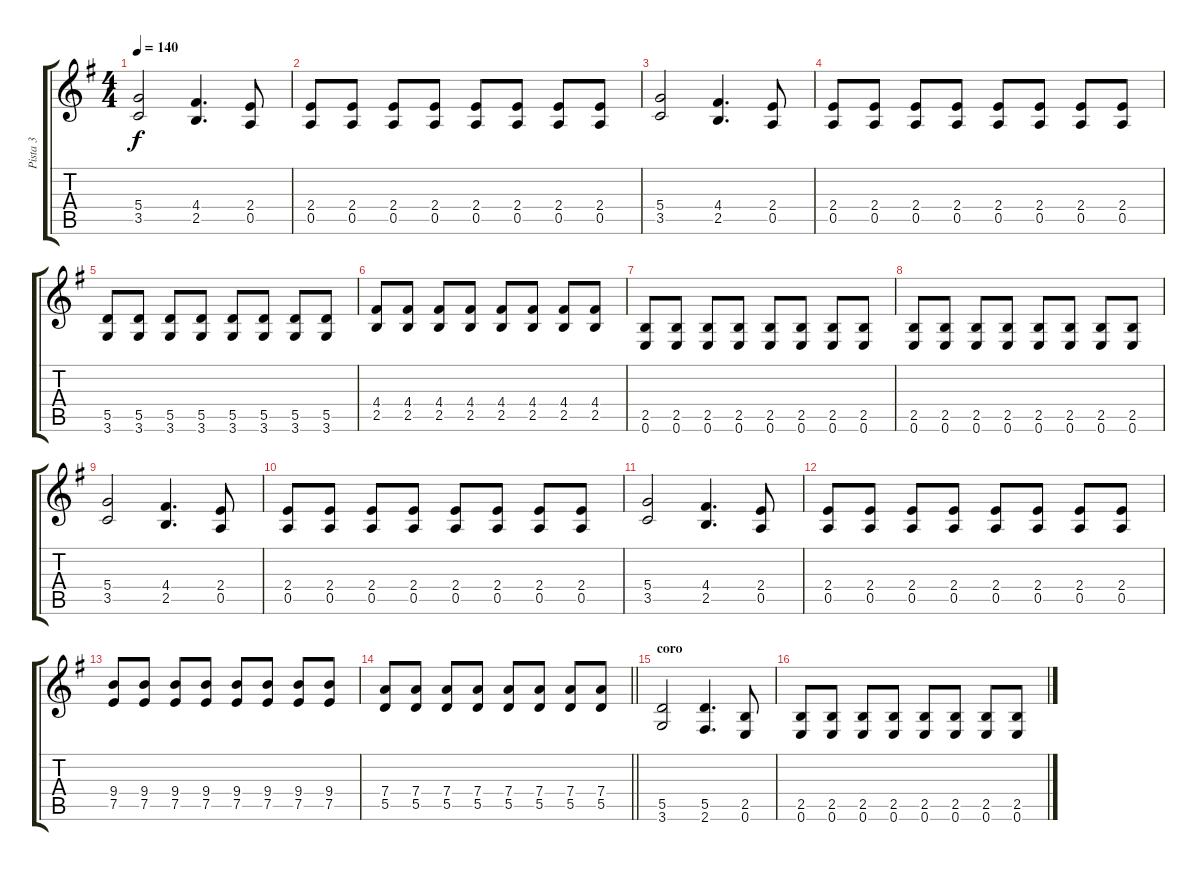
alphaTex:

\track ("Pista 3" "Pista 3") {instrument distortionguitar}
\staff {score tabs}
\tuning (E4 B3 G3 D3 A2 E2) {hide}
\ts (4 4)
\tempo 140
\clef g2
\ks g
(5.4 3.5).2{dy f} (4.4 2.5).4{d} (2.4 0.5).8 |
(2.4 0.5).8 (2.4 0.5).8 (2.4 0.5).8 (2.4 0.5).8 (2.4 0.5).8 (2.4 0.5).8 (2.4 0.5).8 (2.4 0.5).8 |
(5.4 3.5).2 (4.4 2.5).4{d} (2.4 0.5).8 |
(2.4 0.5).8 (2.4 0.5).8 (2.4 0.5).8 (2.4 0.5).8 (2.4 0.5).8 (2.4 0.5).8 (2.4 0.5).8 (2.4 0.5).8 |
(5.5 3.6).8 (5.5 3.6).8 (5.5 3.6).8 (5.5 3.6).8 (5.5 3.6).8 (5.5 3.6).8 (5.5 3.6).8 (5.5 3.6).8 |
(4.4 2.5).8 (4.4 2.5).8 (4.4 2.5).8 (4.4 2.5).8 (4.4 2.5).8 (4.4 2.5).8 (4.4 2.5).8 (4.4 2.5).8 |
(2.5 0.6).8 (2.5 0.6).8 (2.5 0.6).8 (2.5 0.6).8 (2.5 0.6).8 (2.5 0.6).8 (2.5 0.6).8 (2.5 0.6).8 |
(2.5 0.6).8 (2.5 0.6).8 (2.5 0.6).8 (2.5 0.6).8 (2.5 0.6).8 (2.5 0.6).8 (2.5 0.6).8 (2.5 0.6).8 |
(5.4 3.5).2 (4.4 2.5).4{d} (2.4 0.5).8 |
(2.4 0.5).8 (2.4 0.5).8 (2.4 0.5).8 (2.4 0.5).8 (2.4 0.5).8 (2.4 0.5).8 (2.4 0.5).8 (2.4 0.5).8 |
(5.4 3.5).2 (4.4 2.5).4{d} (2.4 0.5).8 |
(2.4 0.5).8 (2.4 0.5).8 (2.4 0.5).8 (2.4 0.5).8 (2.4 0.5).8 (2.4 0.5).8 (2.4 0.5).8 (2.4 0.5).8 |
(9.4 7.5).8 (9.4 7.5).8 (9.4 7.5).8 (9.4 7.5).8 (9.4 7.5).8 (9.4 7.5).8 (9.4 7.5).8 (9.4 7.5).8 |
\barLineRight lightlight
(7.4 5.5).8 (7.4 5.5).8 (7.4 5.5).8 (7.4 5.5).8 (7.4 5.5).8 (7.4 5.5).8 (7.4 5.5).8 (7.4 5.5).8 |
\section ("" "coro")
(5.5 3.6).2 (5.5 2.6).4{d} (2.5 0.6).8 |
(2.5 0.6).8 (2.5 0.6).8 (2.5 0.6).8 (2.5 0.6).8 (2.5 0.6).8 (2.5 0.6).8 (2.5 0.6).8 (2.5 0.6).8
